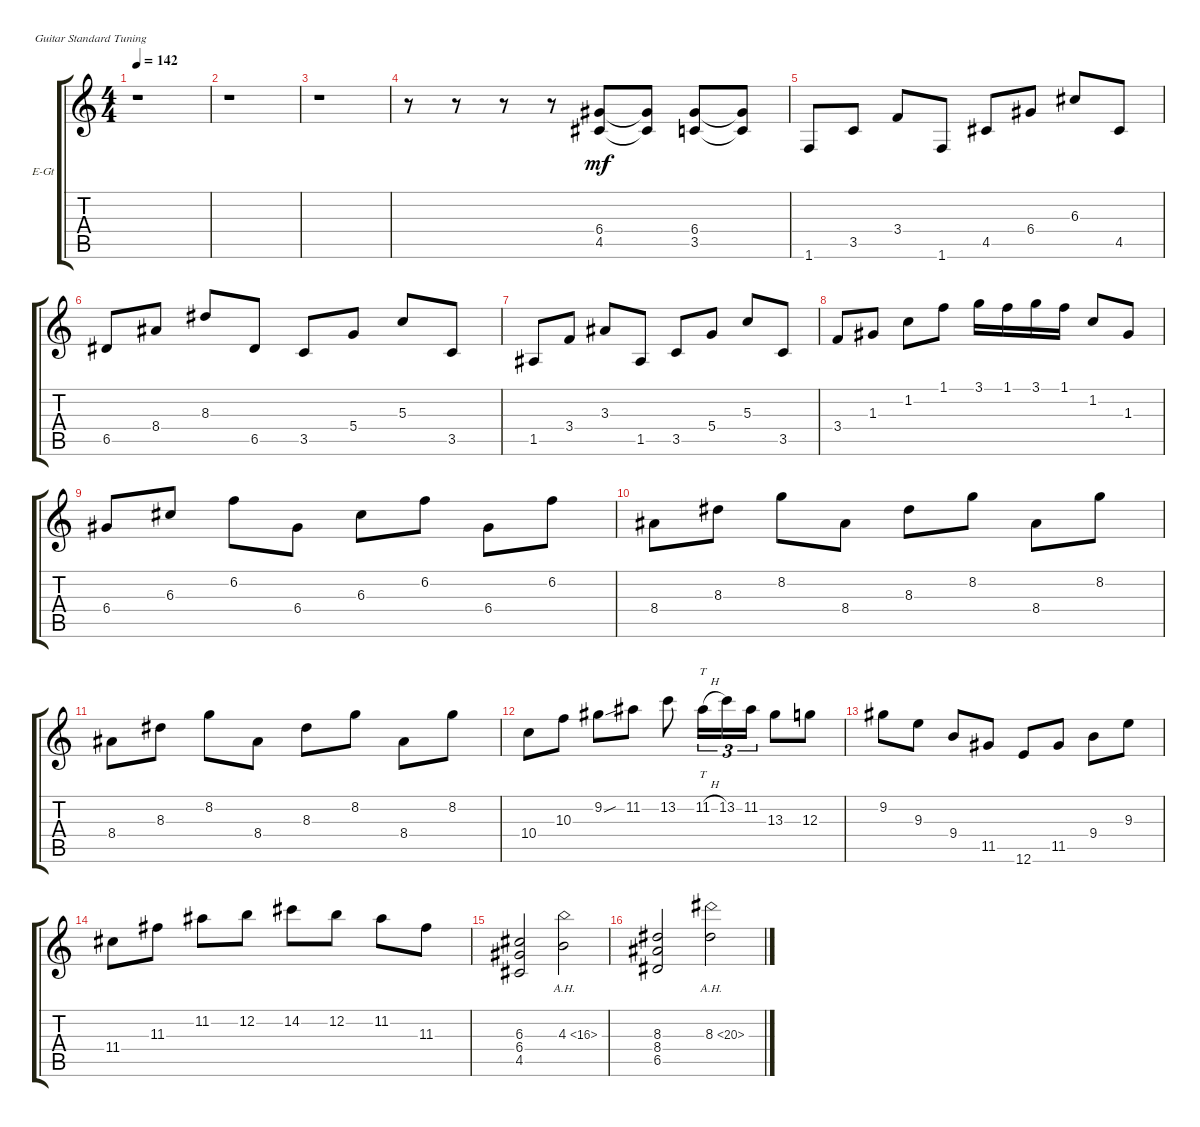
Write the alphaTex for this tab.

\bracketExtendMode groupsimilarinstruments
\firstSystemTrackNameOrientation horizontal
\otherSystemsTrackNameOrientation horizontal
\track ("Electric Guitar" "E-Gt") {solo instrument distortionguitar}
\staff {score tabs}
\tuning (E4 B3 G3 D3 A2 E2)
\ts (4 4)
\tempo 142
\clef g2
\ks c
r.1{dy mf} |
r.1 |
r.1 |
r.8 r.8 r.8 r.8 (4.5 6.4).8 (6.4{t} 4.5{t}).8 (3.5 6.4).8 (3.5{t} 6.4{t}).8 |
1.6.8 3.5.8 3.4.8 1.6.8 4.5.8 6.4.8 6.3.8 4.5.8 |
6.5.8 8.4.8 8.3.8 6.5.8 3.5.8 5.4.8 5.3.8 3.5.8 |
1.5.8 3.4.8 3.3.8 1.5.8 3.5.8 5.4.8 5.3.8 3.5.8 |
3.4.8 1.3.8 1.2.8 1.1.8 3.1.16 1.1.16 3.1.16 1.1.16 1.2.8 1.3.8 |
6.4.8 6.3.8 6.2.8 6.4.8 6.3.8 6.2.8 6.4.8 6.2.8 |
8.4.8 8.3.8 8.2.8 8.4.8 8.3.8 8.2.8 8.4.8 8.2.8 |
8.4.8 8.3.8 8.2.8 8.4.8 8.3.8 8.2.8 8.4.8 8.2.8 |
10.4.8 10.3.8 9.2{sou}.8 11.2.8 13.2.8 11.2{h}.16{tt tu (3 2)} 13.2.16{tu (3 2)} 11.2.16{tu (3 2)} 13.3.8 12.3.8 |
9.2.8 9.3.8 9.4.8 11.5.8 12.6.8 11.5.8 9.4.8 9.3.8 |
11.4.8 11.3.8 11.2.8 12.2.8 14.2.8 12.2.8 11.2.8 11.3.8 |
(4.5 6.4 6.3).2 4.3{ah 12}.2 |
(6.5 8.4 8.3).2 8.3{ah 12}.2
